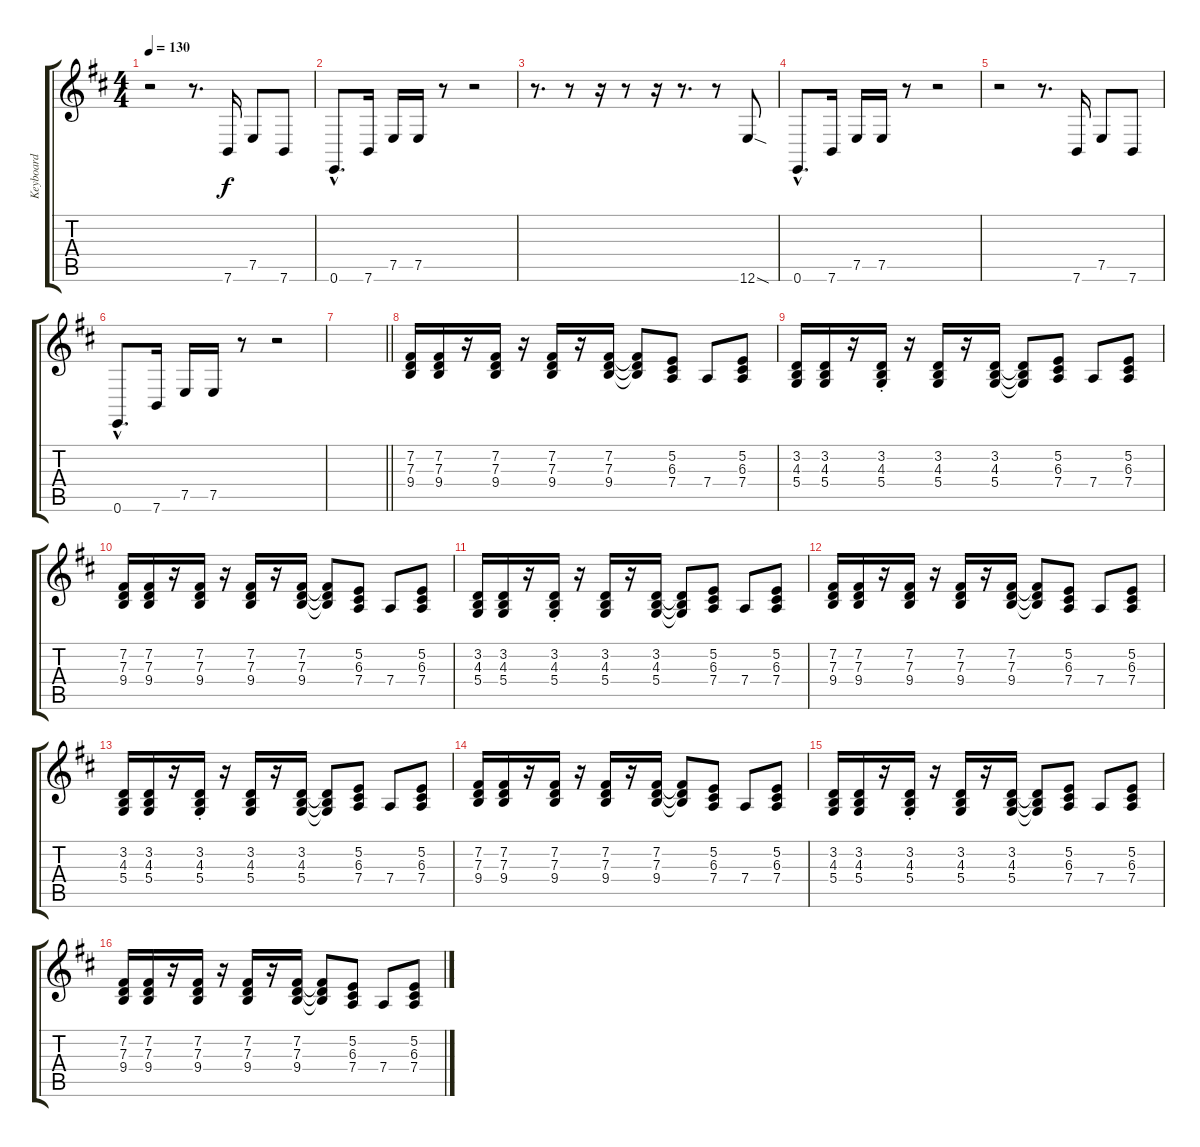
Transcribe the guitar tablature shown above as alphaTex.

\track ("Keyboard" "Keyboard") {instrument electricgrandpiano}
\staff {score tabs}
\tuning (E4 B3 G3 D3 A2 E2) {hide}
\ts (4 4)
\tempo 130
\clef g2
\ks d
r.2{dy f} r.8{d} 7.6.16 7.5.8 7.6.8 |
0.6{hac}.8{d} 7.6.16 7.5.16 7.5.16 r.8 r.2 |
r.8{d} r.8 r.16 r.8 r.16 r.8{d} r.8 12.6{sod}.8 |
0.6{hac}.8{d} 7.6.16 7.5.16 7.5.16 r.8 r.2 |
r.2 r.8{d} 7.6.16 7.5.8 7.6.8 |
0.6{hac}.8{d} 7.6.16 7.5.16 7.5.16 r.8 r.2 |
\barLineRight lightlight
|
(7.2 7.3 9.4).16 (7.2 7.3 9.4).16 r.16 (7.2 7.3 9.4).16 r.16 (7.2 7.3 9.4).16 r.16 (7.2 7.3 9.4).16 (7.2{t} 7.3{t} 9.4{t}).8 (5.2 6.3 7.4).8 7.4.8 (5.2 6.3 7.4).8 |
(3.2 4.3 5.4).16 (3.2 4.3 5.4).16 r.16 (3.2{st} 4.3{st} 5.4{st}).16 r.16 (3.2 4.3 5.4).16 r.16 (3.2 4.3 5.4).16 (3.2{t} 4.3{t} 5.4{t}).8 (5.2 6.3 7.4).8 7.4.8 (5.2 6.3 7.4).8 |
(7.2 7.3 9.4).16 (7.2 7.3 9.4).16 r.16 (7.2 7.3 9.4).16 r.16 (7.2 7.3 9.4).16 r.16 (7.2 7.3 9.4).16 (7.2{t} 7.3{t} 9.4{t}).8 (5.2 6.3 7.4).8 7.4.8 (5.2 6.3 7.4).8 |
(3.2 4.3 5.4).16 (3.2 4.3 5.4).16 r.16 (3.2{st} 4.3{st} 5.4{st}).16 r.16 (3.2 4.3 5.4).16 r.16 (3.2 4.3 5.4).16 (3.2{t} 4.3{t} 5.4{t}).8 (5.2 6.3 7.4).8 7.4.8 (5.2 6.3 7.4).8 |
(7.2 7.3 9.4).16 (7.2 7.3 9.4).16 r.16 (7.2 7.3 9.4).16 r.16 (7.2 7.3 9.4).16 r.16 (7.2 7.3 9.4).16 (7.2{t} 7.3{t} 9.4{t}).8 (5.2 6.3 7.4).8 7.4.8 (5.2 6.3 7.4).8 |
(3.2 4.3 5.4).16 (3.2 4.3 5.4).16 r.16 (3.2{st} 4.3{st} 5.4{st}).16 r.16 (3.2 4.3 5.4).16 r.16 (3.2 4.3 5.4).16 (3.2{t} 4.3{t} 5.4{t}).8 (5.2 6.3 7.4).8 7.4.8 (5.2 6.3 7.4).8 |
(7.2 7.3 9.4).16 (7.2 7.3 9.4).16 r.16 (7.2 7.3 9.4).16 r.16 (7.2 7.3 9.4).16 r.16 (7.2 7.3 9.4).16 (7.2{t} 7.3{t} 9.4{t}).8 (5.2 6.3 7.4).8 7.4.8 (5.2 6.3 7.4).8 |
(3.2 4.3 5.4).16 (3.2 4.3 5.4).16 r.16 (3.2{st} 4.3{st} 5.4{st}).16 r.16 (3.2 4.3 5.4).16 r.16 (3.2 4.3 5.4).16 (3.2{t} 4.3{t} 5.4{t}).8 (5.2 6.3 7.4).8 7.4.8 (5.2 6.3 7.4).8 |
(7.2 7.3 9.4).16 (7.2 7.3 9.4).16 r.16 (7.2 7.3 9.4).16 r.16 (7.2 7.3 9.4).16 r.16 (7.2 7.3 9.4).16 (7.2{t} 7.3{t} 9.4{t}).8 (5.2 6.3 7.4).8 7.4.8 (5.2 6.3 7.4).8
